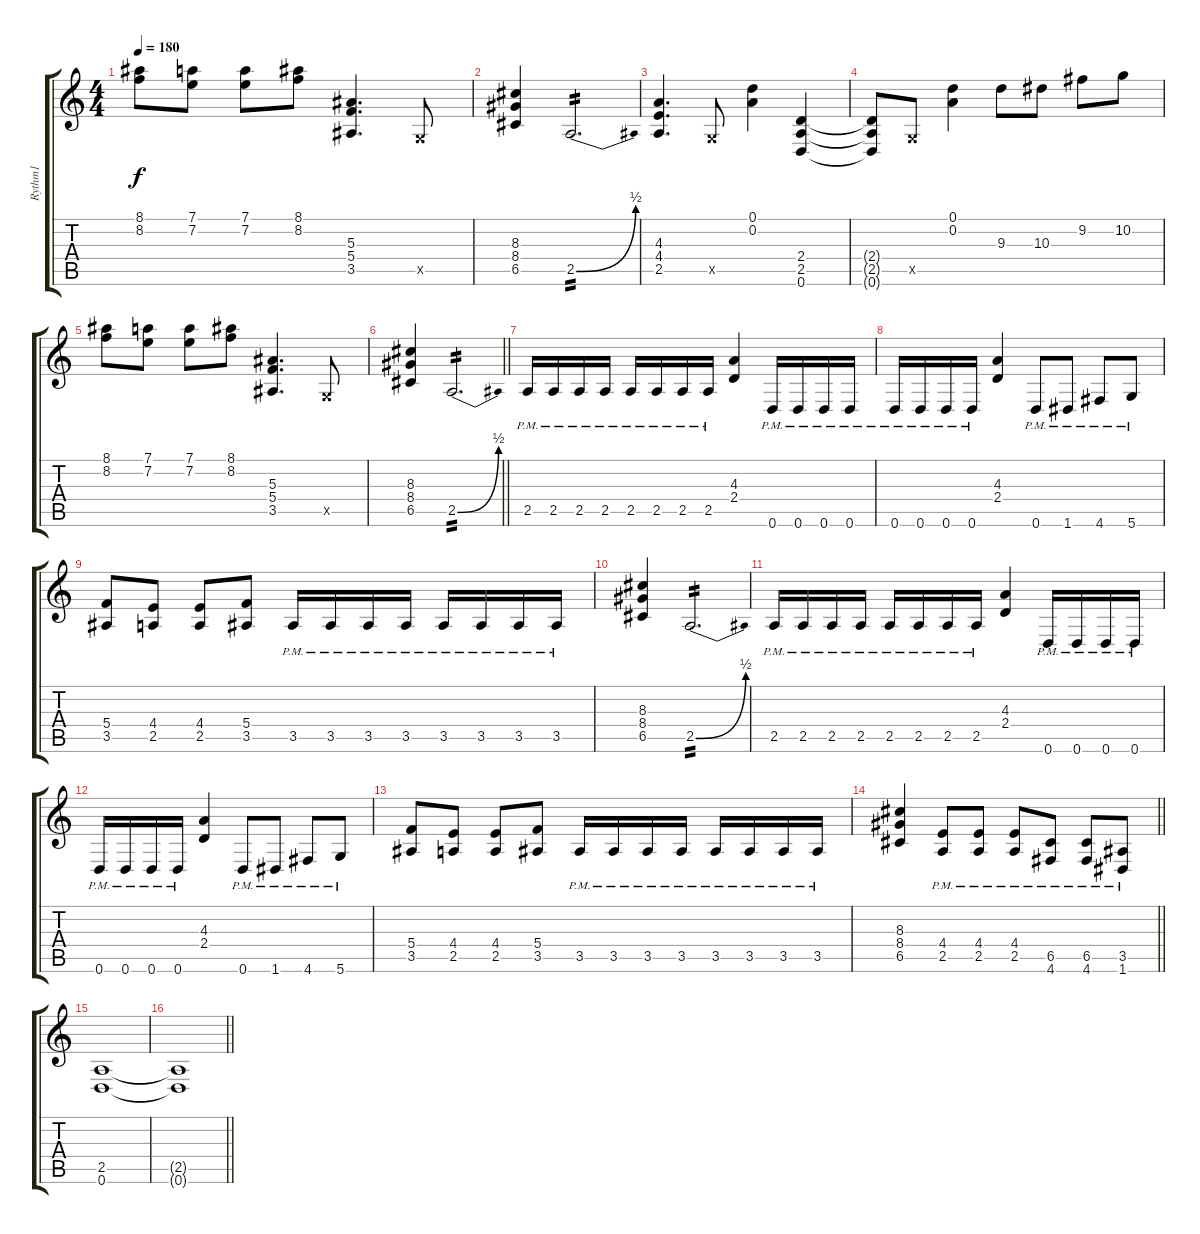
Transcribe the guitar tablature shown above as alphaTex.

\track ("Rythm1" "Rythm1") {instrument distortionguitar}
\staff {score tabs}
\tuning (D4 A3 F3 C3 G2 D2) {hide}
\ts (4 4)
\tempo 180
\clef g2
\ks c
(8.1 8.2).8{dy f} (7.1 7.2).8 (7.1 7.2).8 (8.1 8.2).8 (5.3 5.4 3.5).4{d} 0.5{x}.8 |
(8.3 8.4 6.5).4 2.5{be (bend 0 0 60 2)}.2{d tp 2} |
(4.3 4.4 2.5).4{d} 0.5{x}.8 (0.1 0.2).4 (2.4 2.5 0.6).4 |
(2.4{t} 2.5{t} 0.6{t}).8 0.5{x}.8 (0.1 0.2).4 9.3.8 10.3.8 9.2.8 10.2.8 |
(8.1 8.2).8 (7.1 7.2).8 (7.1 7.2).8 (8.1 8.2).8 (5.3 5.4 3.5).4{d} 0.5{x}.8 |
\barLineRight lightlight
(8.3 8.4 6.5).4 2.5{be (bend 0 0 60 2)}.2{d tp 2} |
2.5{pm}.16 2.5{pm}.16 2.5{pm}.16 2.5{pm}.16 2.5{pm}.16 2.5{pm}.16 2.5{pm}.16 2.5{pm}.16 (4.3 2.4).4 0.6{pm}.16 0.6{pm}.16 0.6{pm}.16 0.6{pm}.16 |
0.6{pm}.16 0.6{pm}.16 0.6{pm}.16 0.6{pm}.16 (4.3 2.4).4 0.6{pm}.8 1.6{pm}.8 4.6{pm}.8 5.6{pm}.8 |
(5.4 3.5).8 (4.4 2.5).8 (4.4 2.5).8 (5.4 3.5).8 3.5{pm}.16 3.5{pm}.16 3.5{pm}.16 3.5{pm}.16 3.5{pm}.16 3.5{pm}.16 3.5{pm}.16 3.5{pm}.16 |
(8.3 8.4 6.5).4 2.5{be (bend 0 0 60 2)}.2{d tp 2} |
2.5{pm}.16 2.5{pm}.16 2.5{pm}.16 2.5{pm}.16 2.5{pm}.16 2.5{pm}.16 2.5{pm}.16 2.5{pm}.16 (4.3 2.4).4 0.6{pm}.16 0.6{pm}.16 0.6{pm}.16 0.6{pm}.16 |
0.6{pm}.16 0.6{pm}.16 0.6{pm}.16 0.6{pm}.16 (4.3 2.4).4 0.6{pm}.8 1.6{pm}.8 4.6{pm}.8 5.6{pm}.8 |
(5.4 3.5).8 (4.4 2.5).8 (4.4 2.5).8 (5.4 3.5).8 3.5{pm}.16 3.5{pm}.16 3.5{pm}.16 3.5{pm}.16 3.5{pm}.16 3.5{pm}.16 3.5{pm}.16 3.5{pm}.16 |
\barLineRight lightlight
(8.3 8.4 6.5).4 (4.4{pm} 2.5{pm}).8 (4.4{pm} 2.5{pm}).8 (4.4{pm} 2.5{pm}).8 (6.5{pm} 4.6{pm}).8 (6.5{pm} 4.6{pm}).8 (3.5{pm} 1.6{pm}).8 |
(2.5 0.6).1 |
\barLineRight lightlight
(2.5{t} 0.6{t}).1
